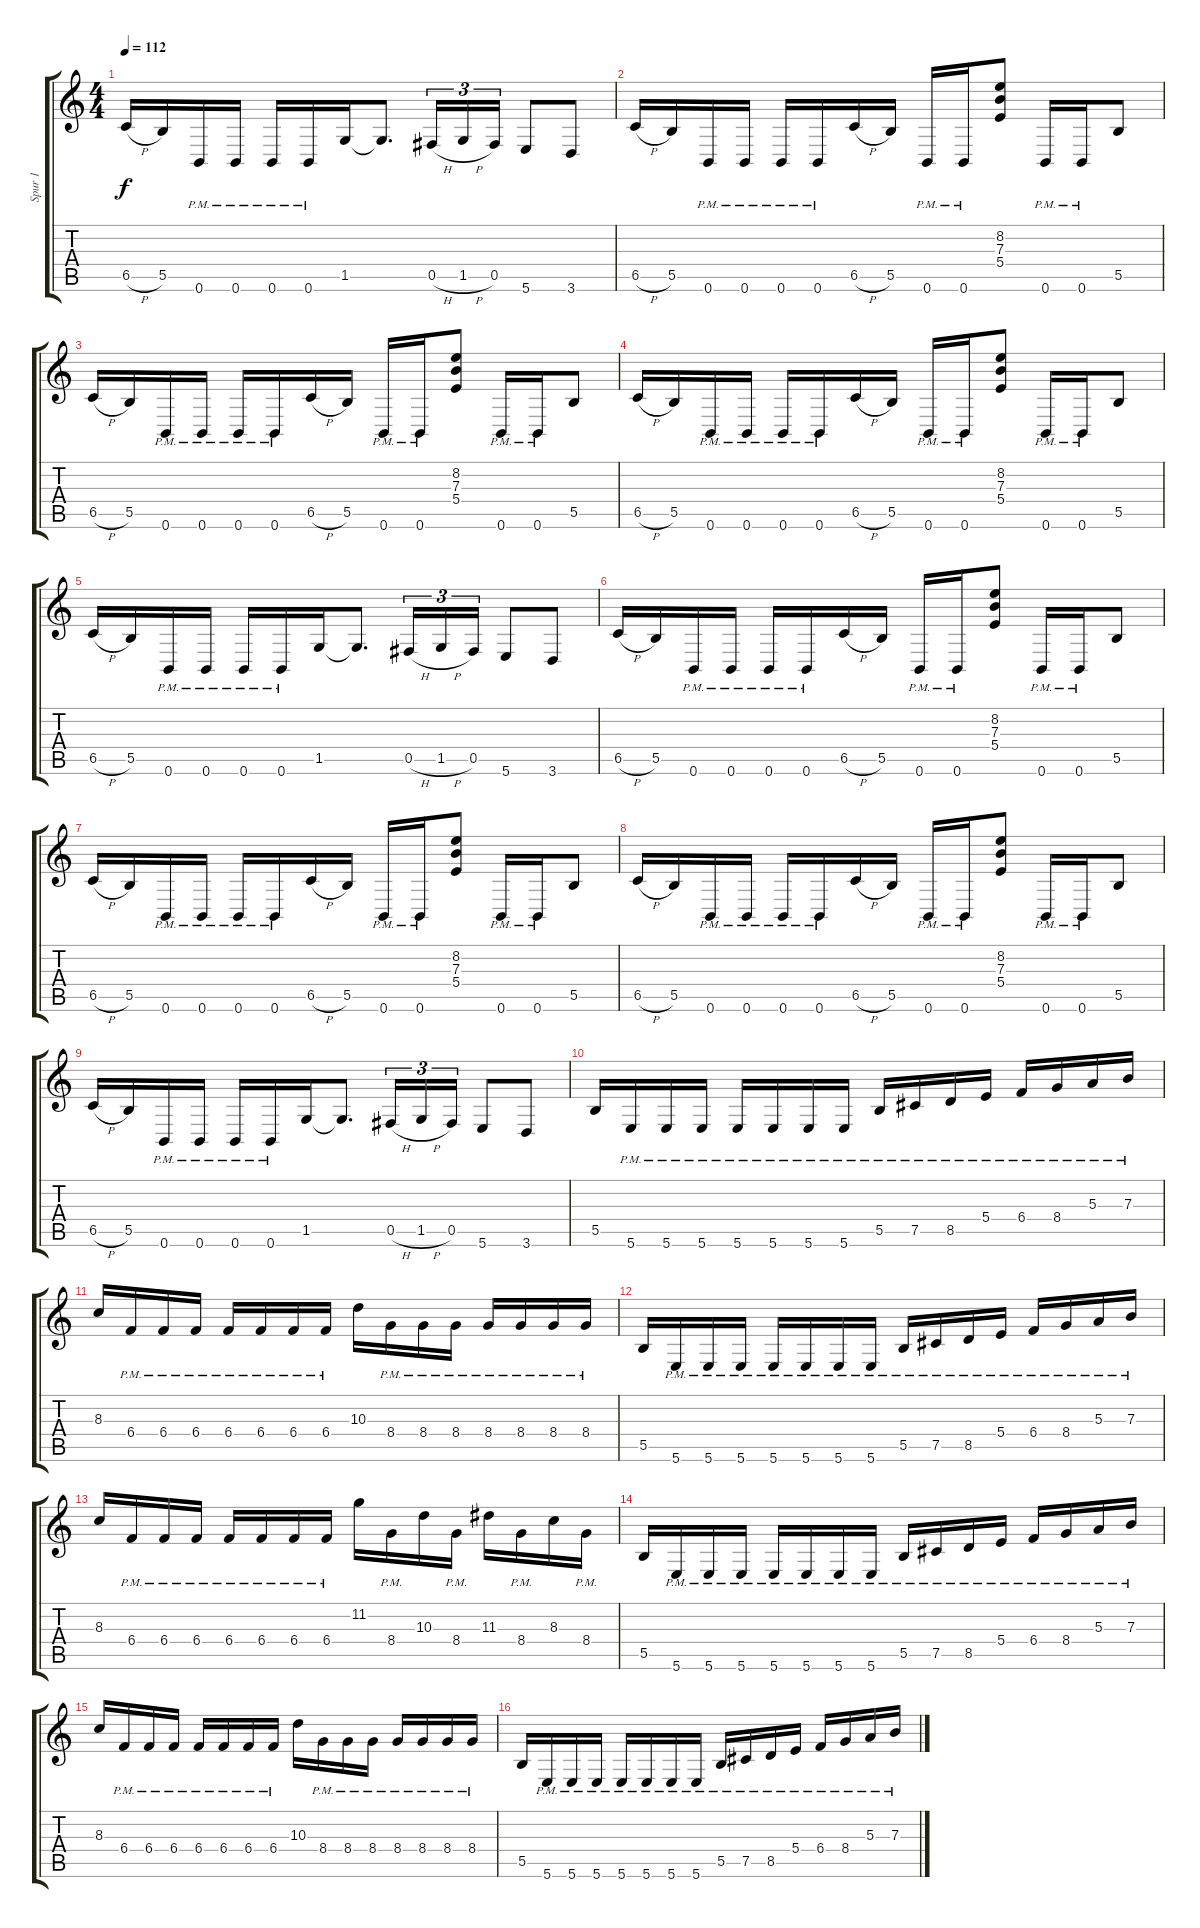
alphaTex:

\track ("Spur 1" "Spur 1") {instrument distortionguitar}
\staff {score tabs}
\tuning (Db4 Ab3 E3 B2 Gb2 B1) {hide}
\ts (4 4)
\tempo 112
\clef g2
\ks c
6.5{h}.16{dy f} 5.5.16 0.6{pm}.16 0.6{pm}.16 0.6{pm}.16 0.6{pm}.16 1.5.16 1.5{t}.8{d} 0.5{h}.16{tu (3 2)} 1.5{h}.16{tu (3 2)} 0.5.16{tu (3 2)} 5.6.8 3.6.8 |
6.5{h}.16 5.5.16 0.6{pm}.16 0.6{pm}.16 0.6{pm}.16 0.6{pm}.16 6.5{h}.16 5.5.16 0.6{pm}.16 0.6{pm}.16 (8.2 7.3 5.4).8 0.6{pm}.16 0.6{pm}.16 5.5.8 |
6.5{h}.16 5.5.16 0.6{pm}.16 0.6{pm}.16 0.6{pm}.16 0.6{pm}.16 6.5{h}.16 5.5.16 0.6{pm}.16 0.6{pm}.16 (8.2 7.3 5.4).8 0.6{pm}.16 0.6{pm}.16 5.5.8 |
6.5{h}.16 5.5.16 0.6{pm}.16 0.6{pm}.16 0.6{pm}.16 0.6{pm}.16 6.5{h}.16 5.5.16 0.6{pm}.16 0.6{pm}.16 (8.2 7.3 5.4).8 0.6{pm}.16 0.6{pm}.16 5.5.8 |
6.5{h}.16 5.5.16 0.6{pm}.16 0.6{pm}.16 0.6{pm}.16 0.6{pm}.16 1.5.16 1.5{t}.8{d} 0.5{h}.16{tu (3 2)} 1.5{h}.16{tu (3 2)} 0.5.16{tu (3 2)} 5.6.8 3.6.8 |
6.5{h}.16 5.5.16 0.6{pm}.16 0.6{pm}.16 0.6{pm}.16 0.6{pm}.16 6.5{h}.16 5.5.16 0.6{pm}.16 0.6{pm}.16 (8.2 7.3 5.4).8 0.6{pm}.16 0.6{pm}.16 5.5.8 |
6.5{h}.16 5.5.16 0.6{pm}.16 0.6{pm}.16 0.6{pm}.16 0.6{pm}.16 6.5{h}.16 5.5.16 0.6{pm}.16 0.6{pm}.16 (8.2 7.3 5.4).8 0.6{pm}.16 0.6{pm}.16 5.5.8 |
6.5{h}.16 5.5.16 0.6{pm}.16 0.6{pm}.16 0.6{pm}.16 0.6{pm}.16 6.5{h}.16 5.5.16 0.6{pm}.16 0.6{pm}.16 (8.2 7.3 5.4).8 0.6{pm}.16 0.6{pm}.16 5.5.8 |
6.5{h}.16 5.5.16 0.6{pm}.16 0.6{pm}.16 0.6{pm}.16 0.6{pm}.16 1.5.16 1.5{t}.8{d} 0.5{h}.16{tu (3 2)} 1.5{h}.16{tu (3 2)} 0.5.16{tu (3 2)} 5.6.8 3.6.8 |
5.5.16 5.6{pm}.16 5.6{pm}.16 5.6{pm}.16 5.6{pm}.16 5.6{pm}.16 5.6{pm}.16 5.6{pm}.16 5.5{pm}.16 7.5{pm}.16 8.5{pm}.16 5.4{pm}.16 6.4{pm}.16 8.4{pm}.16 5.3{pm}.16 7.3{pm}.16 |
8.3.16 6.4{pm}.16 6.4{pm}.16 6.4{pm}.16 6.4{pm}.16 6.4{pm}.16 6.4{pm}.16 6.4{pm}.16 10.3.16 8.4{pm}.16 8.4{pm}.16 8.4{pm}.16 8.4{pm}.16 8.4{pm}.16 8.4{pm}.16 8.4{pm}.16 |
5.5.16 5.6{pm}.16 5.6{pm}.16 5.6{pm}.16 5.6{pm}.16 5.6{pm}.16 5.6{pm}.16 5.6{pm}.16 5.5{pm}.16 7.5{pm}.16 8.5{pm}.16 5.4{pm}.16 6.4{pm}.16 8.4{pm}.16 5.3{pm}.16 7.3{pm}.16 |
8.3.16 6.4{pm}.16 6.4{pm}.16 6.4{pm}.16 6.4{pm}.16 6.4{pm}.16 6.4{pm}.16 6.4{pm}.16 11.2.16 8.4{pm}.16 10.3.16 8.4{pm}.16 11.3.16 8.4{pm}.16 8.3.16 8.4{pm}.16 |
5.5.16 5.6{pm}.16 5.6{pm}.16 5.6{pm}.16 5.6{pm}.16 5.6{pm}.16 5.6{pm}.16 5.6{pm}.16 5.5{pm}.16 7.5{pm}.16 8.5{pm}.16 5.4{pm}.16 6.4{pm}.16 8.4{pm}.16 5.3{pm}.16 7.3{pm}.16 |
8.3.16 6.4{pm}.16 6.4{pm}.16 6.4{pm}.16 6.4{pm}.16 6.4{pm}.16 6.4{pm}.16 6.4{pm}.16 10.3.16 8.4{pm}.16 8.4{pm}.16 8.4{pm}.16 8.4{pm}.16 8.4{pm}.16 8.4{pm}.16 8.4{pm}.16 |
5.5.16 5.6{pm}.16 5.6{pm}.16 5.6{pm}.16 5.6{pm}.16 5.6{pm}.16 5.6{pm}.16 5.6{pm}.16 5.5{pm}.16 7.5{pm}.16 8.5{pm}.16 5.4{pm}.16 6.4{pm}.16 8.4{pm}.16 5.3{pm}.16 7.3{pm}.16
